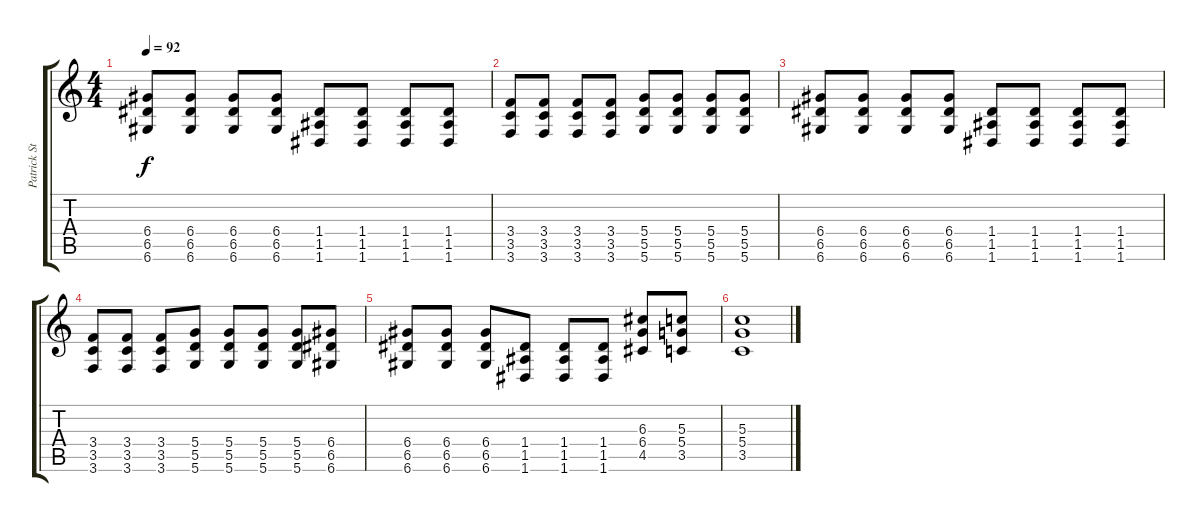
\track ("Patrick Stump (Rythm Guitar)" "Patrick St") {instrument distortionguitar}
\staff {score tabs}
\tuning (E4 B3 G3 D3 A2 D2) {hide}
\ts (4 4)
\tempo 92
\clef g2
\ks c
(6.4 6.5 6.6).8{dy f} (6.4 6.5 6.6).8 (6.4 6.5 6.6).8 (6.4 6.5 6.6).8 (1.4 1.5 1.6).8 (1.4 1.5 1.6).8 (1.4 1.5 1.6).8 (1.4 1.5 1.6).8 |
(3.4 3.5 3.6).8 (3.4 3.5 3.6).8 (3.4 3.5 3.6).8 (3.4 3.5 3.6).8 (5.4 5.5 5.6).8 (5.4 5.5 5.6).8 (5.4 5.5 5.6).8 (5.4 5.5 5.6).8 |
(6.4 6.5 6.6).8 (6.4 6.5 6.6).8 (6.4 6.5 6.6).8 (6.4 6.5 6.6).8 (1.4 1.5 1.6).8 (1.4 1.5 1.6).8 (1.4 1.5 1.6).8 (1.4 1.5 1.6).8 |
(3.4 3.5 3.6).8 (3.4 3.5 3.6).8 (3.4 3.5 3.6).8 (5.4 5.5 5.6).8 (5.4 5.5 5.6).8 (5.4 5.5 5.6).8 (5.4 5.5 5.6).8 (6.4 6.5 6.6).8 |
(6.4 6.5 6.6).8 (6.4 6.5 6.6).8 (6.4 6.5 6.6).8 (1.4 1.5 1.6).8 (1.4 1.5 1.6).8 (1.4 1.5 1.6).8 (6.3 6.4 4.5).8 (5.3 5.4 3.5).8 |
(5.3 5.4 3.5).1
